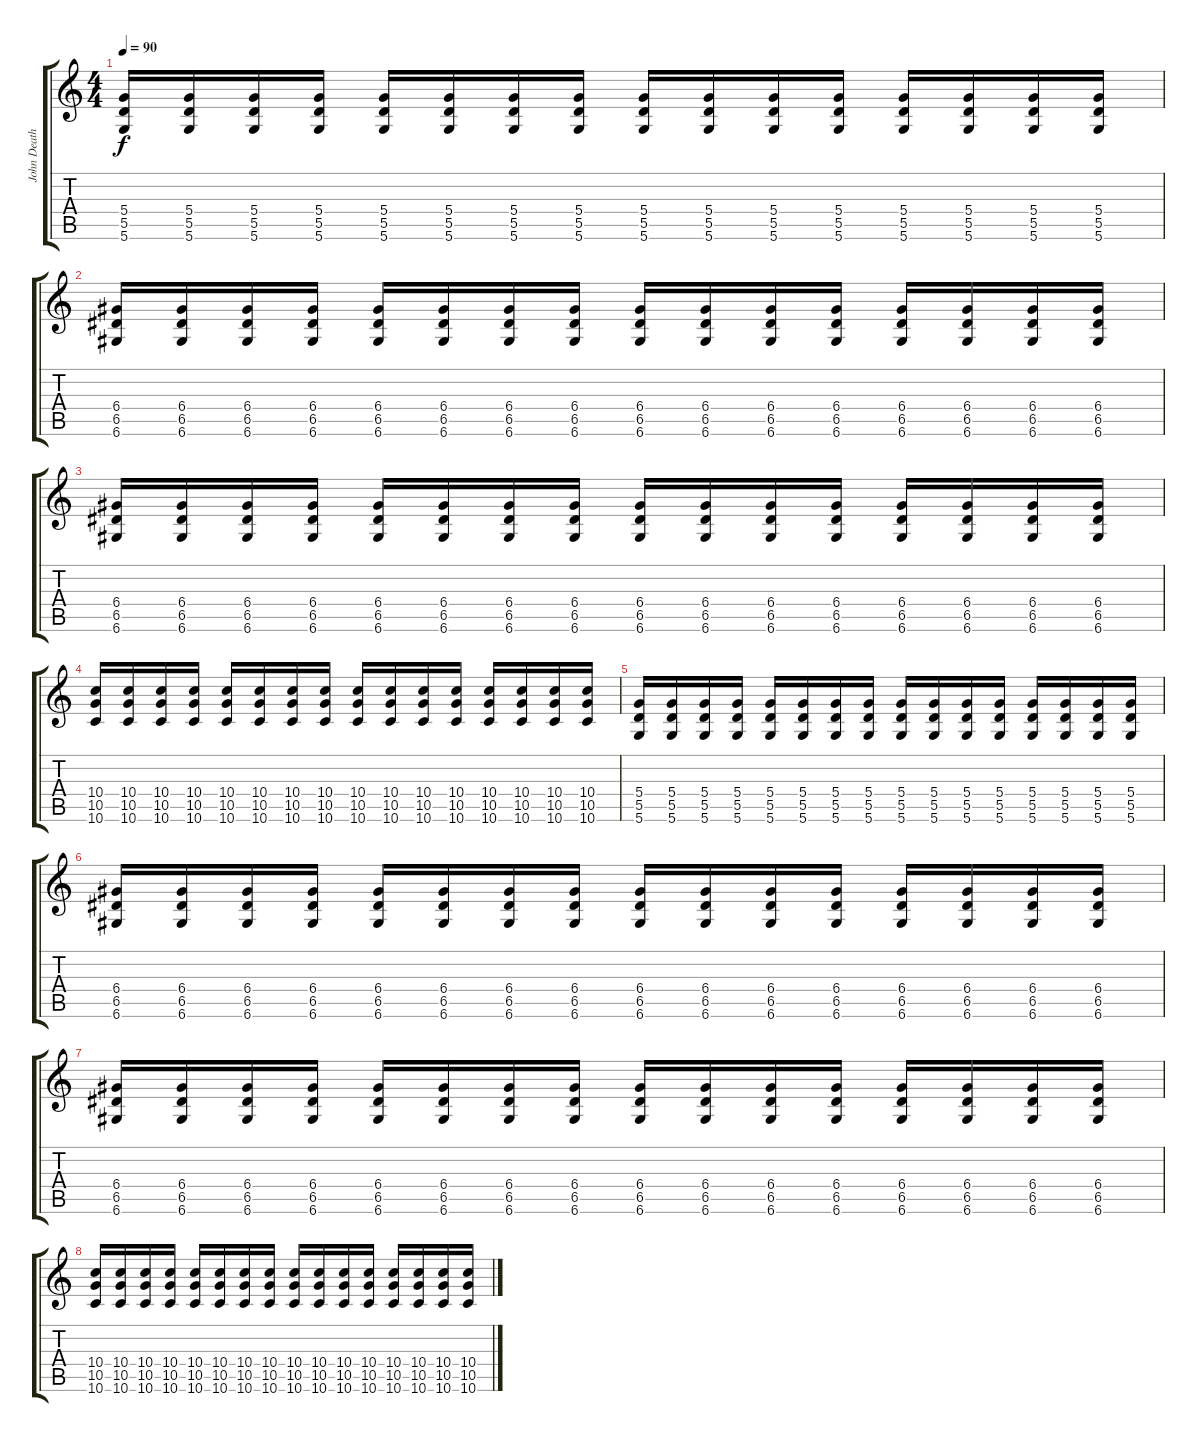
\track ("John Death" "John Death") {instrument overdrivenguitar}
\staff {score tabs}
\tuning (E4 B3 G3 D3 A2 D2) {hide}
\ts (4 4)
\tempo 90
\clef g2
\ks c
(5.4 5.5 5.6).16{dy f} (5.4 5.5 5.6).16 (5.4 5.5 5.6).16 (5.4 5.5 5.6).16 (5.4 5.5 5.6).16 (5.4 5.5 5.6).16 (5.4 5.5 5.6).16 (5.4 5.5 5.6).16 (5.4 5.5 5.6).16 (5.4 5.5 5.6).16 (5.4 5.5 5.6).16 (5.4 5.5 5.6).16 (5.4 5.5 5.6).16 (5.4 5.5 5.6).16 (5.4 5.5 5.6).16 (5.4 5.5 5.6).16 |
(6.4 6.5 6.6).16 (6.4 6.5 6.6).16 (6.4 6.5 6.6).16 (6.4 6.5 6.6).16 (6.4 6.5 6.6).16 (6.4 6.5 6.6).16 (6.4 6.5 6.6).16 (6.4 6.5 6.6).16 (6.4 6.5 6.6).16 (6.4 6.5 6.6).16 (6.4 6.5 6.6).16 (6.4 6.5 6.6).16 (6.4 6.5 6.6).16 (6.4 6.5 6.6).16 (6.4 6.5 6.6).16 (6.4 6.5 6.6).16 |
(6.4 6.5 6.6).16 (6.4 6.5 6.6).16 (6.4 6.5 6.6).16 (6.4 6.5 6.6).16 (6.4 6.5 6.6).16 (6.4 6.5 6.6).16 (6.4 6.5 6.6).16 (6.4 6.5 6.6).16 (6.4 6.5 6.6).16 (6.4 6.5 6.6).16 (6.4 6.5 6.6).16 (6.4 6.5 6.6).16 (6.4 6.5 6.6).16 (6.4 6.5 6.6).16 (6.4 6.5 6.6).16 (6.4 6.5 6.6).16 |
(10.4 10.5 10.6).16 (10.4 10.5 10.6).16 (10.4 10.5 10.6).16 (10.4 10.5 10.6).16 (10.4 10.5 10.6).16 (10.4 10.5 10.6).16 (10.4 10.5 10.6).16 (10.4 10.5 10.6).16 (10.4 10.5 10.6).16 (10.4 10.5 10.6).16 (10.4 10.5 10.6).16 (10.4 10.5 10.6).16 (10.4 10.5 10.6).16 (10.4 10.5 10.6).16 (10.4 10.5 10.6).16 (10.4 10.5 10.6).16 |
(5.4 5.5 5.6).16 (5.4 5.5 5.6).16 (5.4 5.5 5.6).16 (5.4 5.5 5.6).16 (5.4 5.5 5.6).16 (5.4 5.5 5.6).16 (5.4 5.5 5.6).16 (5.4 5.5 5.6).16 (5.4 5.5 5.6).16 (5.4 5.5 5.6).16 (5.4 5.5 5.6).16 (5.4 5.5 5.6).16 (5.4 5.5 5.6).16 (5.4 5.5 5.6).16 (5.4 5.5 5.6).16 (5.4 5.5 5.6).16 |
(6.4 6.5 6.6).16 (6.4 6.5 6.6).16 (6.4 6.5 6.6).16 (6.4 6.5 6.6).16 (6.4 6.5 6.6).16 (6.4 6.5 6.6).16 (6.4 6.5 6.6).16 (6.4 6.5 6.6).16 (6.4 6.5 6.6).16 (6.4 6.5 6.6).16 (6.4 6.5 6.6).16 (6.4 6.5 6.6).16 (6.4 6.5 6.6).16 (6.4 6.5 6.6).16 (6.4 6.5 6.6).16 (6.4 6.5 6.6).16 |
(6.4 6.5 6.6).16 (6.4 6.5 6.6).16 (6.4 6.5 6.6).16 (6.4 6.5 6.6).16 (6.4 6.5 6.6).16 (6.4 6.5 6.6).16 (6.4 6.5 6.6).16 (6.4 6.5 6.6).16 (6.4 6.5 6.6).16 (6.4 6.5 6.6).16 (6.4 6.5 6.6).16 (6.4 6.5 6.6).16 (6.4 6.5 6.6).16 (6.4 6.5 6.6).16 (6.4 6.5 6.6).16 (6.4 6.5 6.6).16 |
(10.4 10.5 10.6).16 (10.4 10.5 10.6).16 (10.4 10.5 10.6).16 (10.4 10.5 10.6).16 (10.4 10.5 10.6).16 (10.4 10.5 10.6).16 (10.4 10.5 10.6).16 (10.4 10.5 10.6).16 (10.4 10.5 10.6).16 (10.4 10.5 10.6).16 (10.4 10.5 10.6).16 (10.4 10.5 10.6).16 (10.4 10.5 10.6).16 (10.4 10.5 10.6).16 (10.4 10.5 10.6).16 (10.4 10.5 10.6).16
